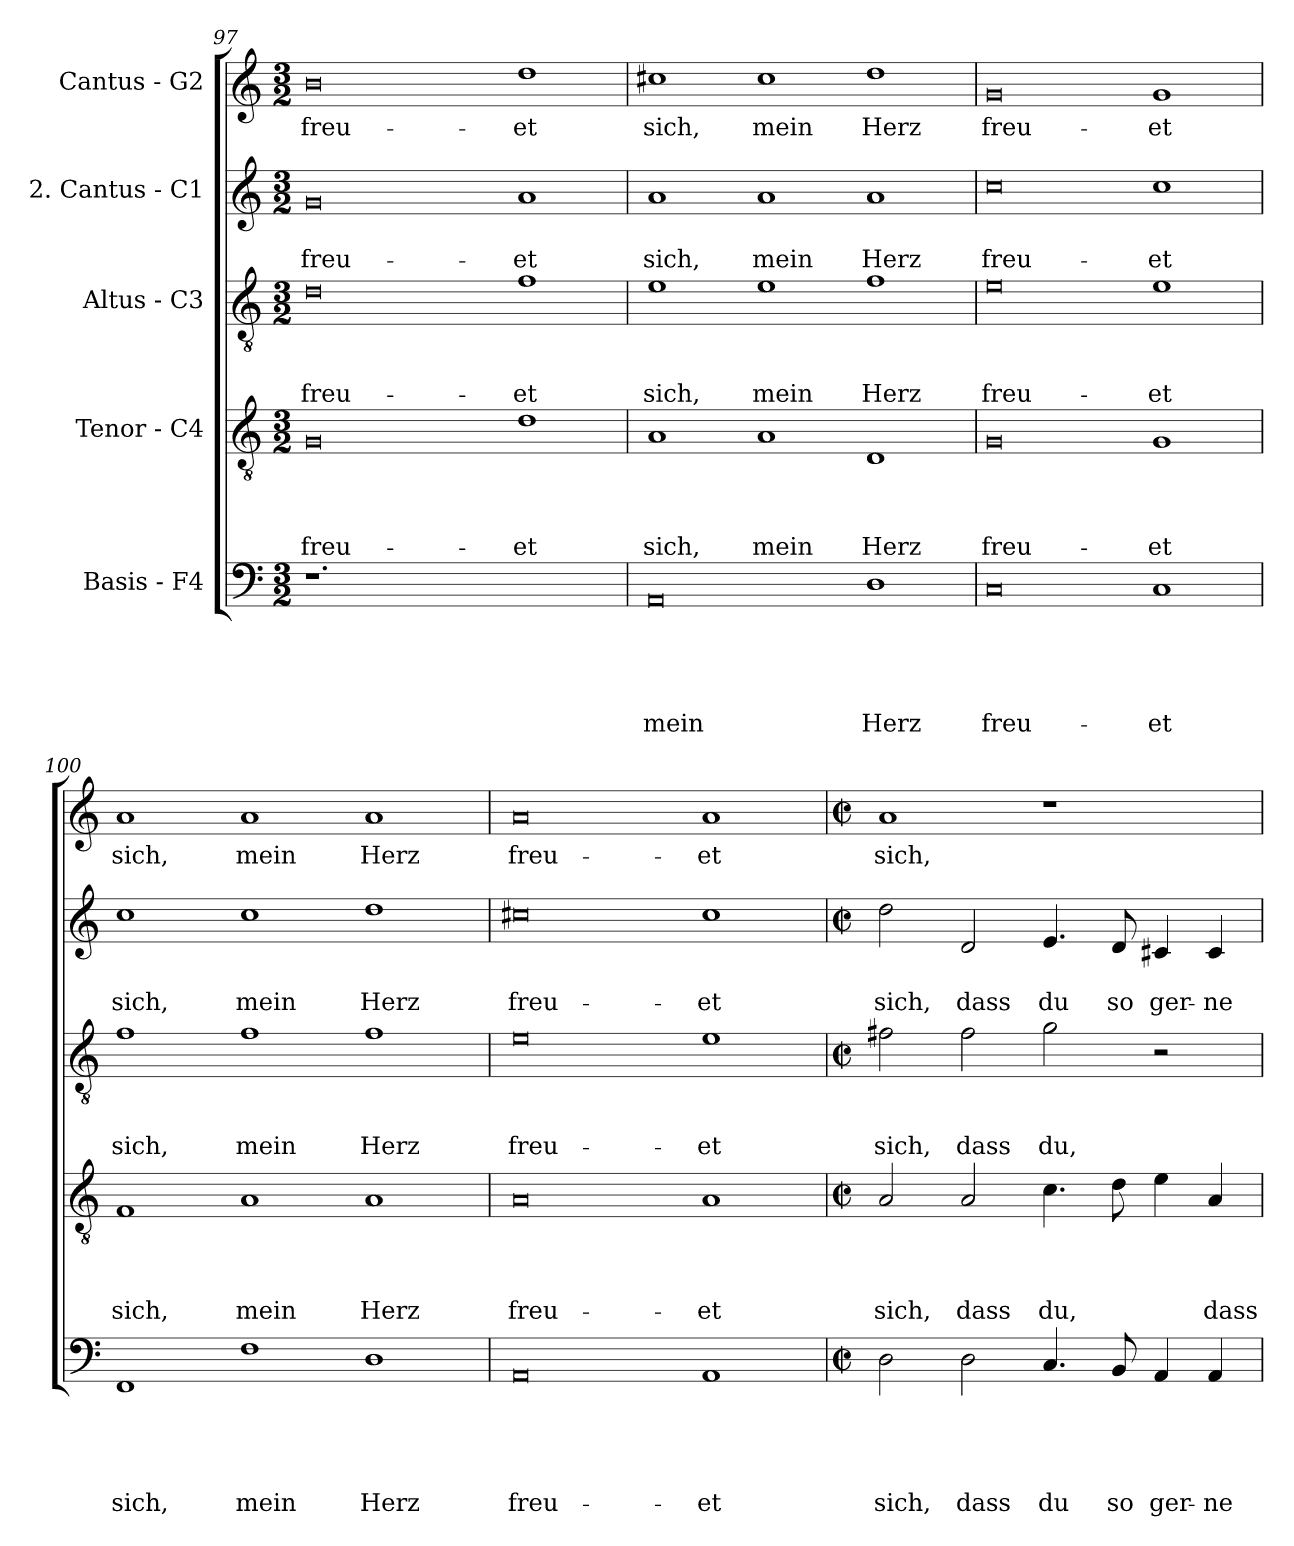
**kern	**text	**text	**text	**text	**text	**kern	**text	**text	**text	**text	**kern	**text	**text	**text	**kern	**text	**text	**kern	**text
*part5	*part5	*part5	*part5	*part5	*part5	*part4	*part4	*part4	*part4	*part4	*part3	*part3	*part3	*part3	*part2	*part2	*part2	*part1	*part1
*staff5	*staff5	*staff5	*staff5	*staff5	*staff5	*staff4	*staff4	*staff4	*staff4	*staff4	*staff3	*staff3	*staff3	*staff3	*staff2	*staff2	*staff2	*staff1	*staff1
*I"Basis - F4	*	*	*	*	*	*I"Tenor - C4	*	*	*	*	*I"Altus - C3	*	*	*	*I"2. Cantus - C1	*	*	*I"Cantus - G2	*
*clefF4	*	*	*	*	*	*clefGv2	*	*	*	*	*clefGv2	*	*	*	*clefG2	*	*	*clefG2	*
*k[]	*	*	*	*	*	*k[]	*	*	*	*	*k[]	*	*	*	*k[]	*	*	*k[]	*
*C:	*	*	*	*	*	*C:	*	*	*	*	*C:	*	*	*	*C:	*	*	*C:	*
*M3/2	*	*	*	*	*	*M3/2	*	*	*	*	*M3/2	*	*	*	*M3/2	*	*	*M3/2	*
=97	=97	=97	=97	=97	=97	=97	=97	=97	=97	=97	=97	=97	=97	=97	=97	=97	=97	=97	=97
!	!	!	!	!	!	!	!	!	!	!LO:LY:b	!	!	!	!LO:LY:b	!	!	!LO:LY:b	!	!LO:LY:b
1.r	.	.	.	.	.	0G	.	.	.	freu-	0d	.	.	freu-	0g	.	freu-	0b	freu-
1.ryy	.	.	.	.	.	.	.	.	.	.	.	.	.	.	.	.	.	.	.
!	!	!	!	!	!	!	!	!	!	!LO:LY:b	!	!	!	!LO:LY:b	!	!	!LO:LY:b	!	!LO:LY:b
.	.	.	.	.	.	1d	.	.	.	-et	1f	.	.	-et	1a	.	-et	1dd	-et
!!LO:LB:g=z
=98	=98	=98	=98	=98	=98	=98	=98	=98	=98	=98	=98	=98	=98	=98	=98	=98	=98	=98	=98
!	!	!	!	!	!LO:LY:b	!	!	!	!	!LO:LY:b	!	!	!	!LO:LY:b	!	!	!LO:LY:b	!	!LO:LY:b
0AA	.	.	.	.	mein	1A	.	.	.	sich,	1e	.	.	sich,	1a	.	sich,	1cc#X	sich,
!	!	!	!	!	!	!	!	!	!	!LO:LY:b	!	!	!	!LO:LY:b	!	!	!LO:LY:b	!	!LO:LY:b
.	.	.	.	.	.	1A	.	.	.	mein	1e	.	.	mein	1a	.	mein	1cc#	mein
!	!	!	!	!	!LO:LY:b	!	!	!	!	!LO:LY:b	!	!	!	!LO:LY:b	!	!	!LO:LY:b	!	!LO:LY:b
1D	.	.	.	.	Herz	1D	.	.	.	Herz	1f	.	.	Herz	1a	.	Herz	1dd	Herz
=99	=99	=99	=99	=99	=99	=99	=99	=99	=99	=99	=99	=99	=99	=99	=99	=99	=99	=99	=99
!	!	!	!	!	!LO:LY:b	!	!	!	!	!LO:LY:b	!	!	!	!LO:LY:b	!	!	!LO:LY:b	!	!LO:LY:b
0C	.	.	.	.	freu-	0G	.	.	.	freu-	0e	.	.	freu-	0cc	.	freu-	0g	freu-
!	!	!	!	!	!LO:LY:b	!	!	!	!	!LO:LY:b	!	!	!	!LO:LY:b	!	!	!LO:LY:b	!	!LO:LY:b
1C	.	.	.	.	-et	1G	.	.	.	-et	1e	.	.	-et	1cc	.	-et	1g	-et
=100	=100	=100	=100	=100	=100	=100	=100	=100	=100	=100	=100	=100	=100	=100	=100	=100	=100	=100	=100
!	!	!	!	!	!LO:LY:b	!	!	!	!	!LO:LY:b	!	!	!	!LO:LY:b	!	!	!LO:LY:b	!	!LO:LY:b
1FF	.	.	.	.	sich,	1F	.	.	.	sich,	1f	.	.	sich,	1cc	.	sich,	1a	sich,
!	!	!	!	!	!LO:LY:b	!	!	!	!	!LO:LY:b	!	!	!	!LO:LY:b	!	!	!LO:LY:b	!	!LO:LY:b
1F	.	.	.	.	mein	1A	.	.	.	mein	1f	.	.	mein	1cc	.	mein	1a	mein
!	!	!	!	!	!LO:LY:b	!	!	!	!	!LO:LY:b	!	!	!	!LO:LY:b	!	!	!LO:LY:b	!	!LO:LY:b
1D	.	.	.	.	Herz	1A	.	.	.	Herz	1f	.	.	Herz	1dd	.	Herz	1a	Herz
=101	=101	=101	=101	=101	=101	=101	=101	=101	=101	=101	=101	=101	=101	=101	=101	=101	=101	=101	=101
!	!	!	!	!	!LO:LY:b	!	!	!	!	!LO:LY:b	!	!	!	!LO:LY:b	!	!	!LO:LY:b	!	!LO:LY:b
0AA	.	.	.	.	freu-	0A	.	.	.	freu-	0e	.	.	freu-	0cc#X	.	freu-	0a	freu-
!	!	!	!	!	!LO:LY:b	!	!	!	!	!LO:LY:b	!	!	!	!LO:LY:b	!	!	!LO:LY:b	!	!LO:LY:b
1AA	.	.	.	.	-et	1A	.	.	.	-et	1e	.	.	-et	1cc#	.	-et	1a	-et
=102	=102	=102	=102	=102	=102	=102	=102	=102	=102	=102	=102	=102	=102	=102	=102	=102	=102	=102	=102
*M2/2	*	*	*	*	*	*M2/2	*	*	*	*	*M2/2	*	*	*	*M2/2	*	*	*M2/2	*
*met(c|)	*	*	*	*	*	*met(c|)	*	*	*	*	*met(c|)	*	*	*	*met(c|)	*	*	*met(c|)	*
!	!	!	!	!	!LO:LY:b	!	!	!	!	!LO:LY:b	!	!	!	!LO:LY:b	!	!	!LO:LY:b	!	!LO:LY:b
2D\	.	.	.	.	sich,	2A/	.	.	.	sich,	2f#X\	.	.	sich,	2dd\	.	sich,	1a	sich,
!	!	!	!	!	!LO:LY:b	!	!	!	!	!LO:LY:b	!	!	!	!LO:LY:b	!	!	!LO:LY:b	!	!
2D\	.	.	.	.	dass	2A/	.	.	.	dass	2f#\	.	.	dass	2d/	.	dass	.	.
!	!	!	!	!	!LO:LY:b	!	!	!	!	!LO:LY:b	!	!	!	!LO:LY:b	!	!	!LO:LY:b	!	!
4.C/	.	.	.	.	du	4.c\	.	.	.	du,	2g\	.	.	du,	4.e/	.	du	1r	.
!	!	!	!	!	!LO:LY:b	!	!	!	!	!	!	!	!	!	!	!	!LO:LY:b	!	!
8BB/	.	.	.	.	so	8d\	.	.	.	.	.	.	.	.	8d/	.	so	.	.
!	!	!	!	!	!LO:LY:b	!	!	!	!	!	!	!	!	!	!	!	!LO:LY:b	!	!
4AA/	.	.	.	.	ger-	4e\	.	.	.	.	2r	.	.	.	4c#X/	.	ger-	.	.
!	!	!	!	!	!LO:LY:b	!	!	!	!	!LO:LY:b	!	!	!	!	!	!	!LO:LY:b	!	!
4AA/	.	.	.	.	-ne	4A/	.	.	.	dass	.	.	.	.	4c#/	.	-ne	.	.
=	=	=	=	=	=	=	=	=	=	=	=	=	=	=	=	=	=	=	=
*-	*-	*-	*-	*-	*-	*-	*-	*-	*-	*-	*-	*-	*-	*-	*-	*-	*-	*-	*-
